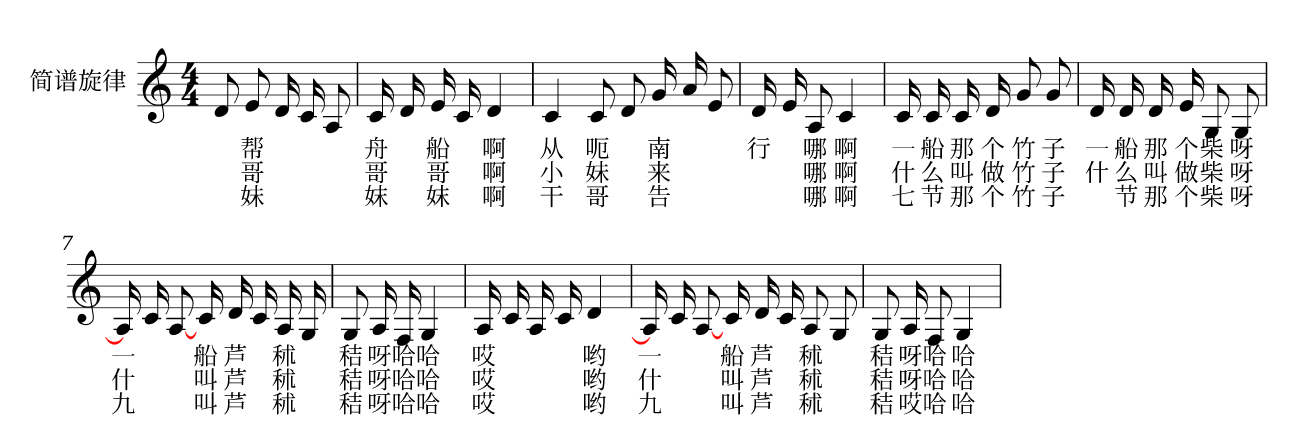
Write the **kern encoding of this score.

**kern	**text	**text	**text
*part1	*part1	*part1	*part1
*staff1	*staff1	*staff1	*staff1
*I"简谱旋律	*	*	*
*k[]	*	*	*
*M4/4	*	*	*
=1	=1	=1	=1
8d	.	.	.
8e	帮	哥	妹
16d	.	.	.
16c	.	.	.
8A	.	.	.
=2	=2	=2	=2
16c	舟	哥	妺
16d	.	.	.
16e	船	哥	妺
16c	.	.	.
4d	啊	啊	啊
=3	=3	=3	=3
4c	从	小	干
8c	呃	妹	哥
8d	.	.	.
16g	南	来	告
16a	.	.	.
8e	.	.	.
=4	=4	=4	=4
16d	行	.	.
16e	.	.	.
8A	哪	哪	哪
4c	啊	啊	啊
=5	=5	=5	=5
16c	一	什	七
16c	船	么	节
16c	那	叫	那
16d	个	做	个
8g	竹	竹	竹
8g	子	子	子
=6	=6	=6	=6
16d	一	什	.
16d	船	么	节
16d	那	叫	那
16e	个	做	个
8G	柴	柴	柴
8G	呀	呀	呀
=7	=7	=7	=7
16A]	一	什	九
16c	.	.	.
[8A	.	.	.
16c	船	叫	叫
16d	芦	芦	芦
16c	.	.	.
16A	秫	秫	秫
16G	.	.	.
=8	=8	=8	=8
8G	秸	秸	秸
16A	呀	呀	呀
16F	哈	哈	哈
4G	哈	哈	哈
=9	=9	=9	=9
16A	哎	哎	哎
16c	.	.	.
16A	.	.	.
16c	.	.	.
4d	哟	哟	哟
=10	=10	=10	=10
16A]	一	什	九
16c	.	.	.
[8A	.	.	.
16c	船	叫	叫
16d	芦	芦	芦
16c	.	.	.
8A	秫	秫	秫
8G	.	.	.
=11	=11	=11	=11
8G	秸	秸	秸
16A	呀	呀	哎
8F	哈	哈	哈
4G	哈	哈	哈
=	=	=	=
*-	*-	*-	*-
